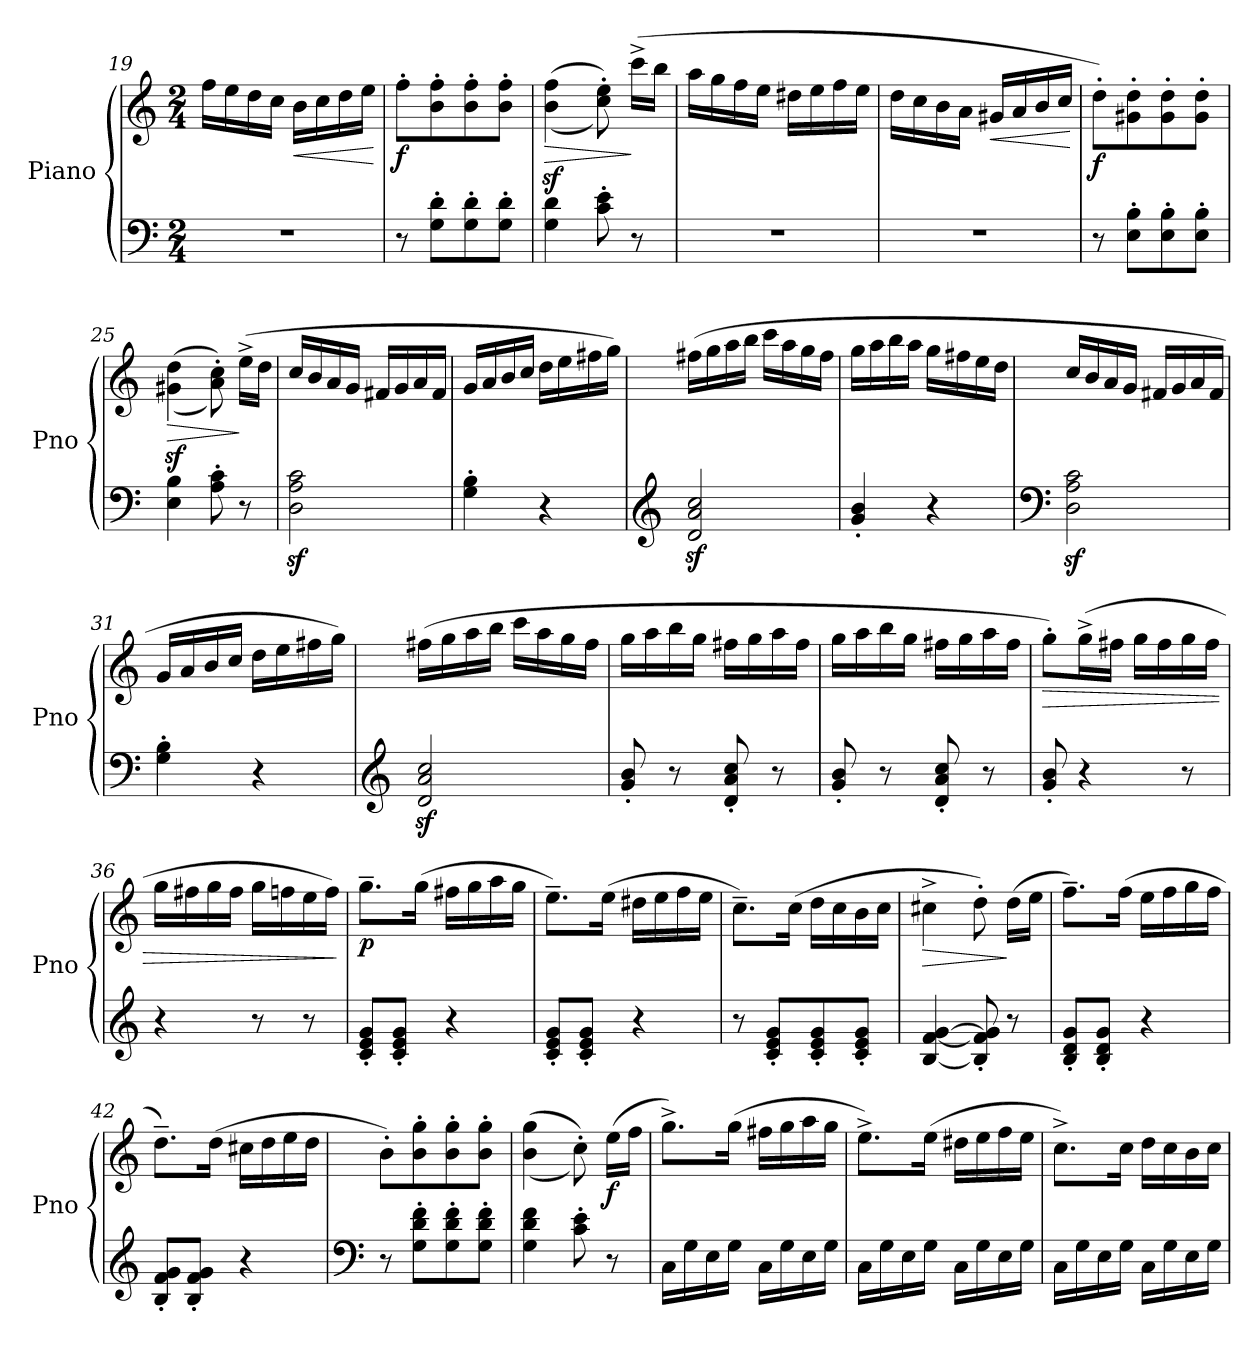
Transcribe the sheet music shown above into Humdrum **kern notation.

**kern	**kern	**dynam
*part1	*part1	*part1
*staff2	*staff1	*staff1/2
*I"Piano	*	*
*I'Pno	*	*
*clefF4	*clefG2	*
*k[]	*k[]	*
*M2/4	*M2/4	*
=19	=19	=19
2r	16ff\LL	.
.	16ee\	.
.	16dd\	.
.	16cc\JJ	.
!	!	!LO:HP:b
.	16b\LL	<
.	16cc\	.
.	16dd\	.
.	16ee\JJ	.
.	.	[
=20	=20	=20
!	!	!LO:DY:b
8r	8ff'\L	f
8G\' 8d\'L	8b\' 8ff\'	.
8G\' 8d\'	8b\' 8ff\'	.
8G\' 8d\'J	8b\' 8ff\'J	.
=21	=21	=21
!	!	!LO:HP:b
4G\ 4d\	(>(<4b\z< 4ff\z<	>
8c\' 8e\'	8cc\' 8ee\'))	.
8r	(>16ccc^\LL	]
.	16bb\JJ	.
=22	=22	=22
2r	16aa\LL	.
.	16gg\	.
.	16ff\	.
.	16ee\JJ	.
.	16dd#X\LL	.
.	16ee\	.
.	16ff\	.
.	16ee\JJ	.
!!LO:LB:g=z
=23	=23	=23
2r	16dd\LL	.
.	16cc\	.
.	16b\	.
.	16a\JJ	.
!	!	!LO:HP:b
.	16g#X/LL	<
.	16a/	.
.	16b/	.
.	16cc/JJ	.
.	.	[
=24	=24	=24
!	!	!LO:DY:b
8r	8dd'\L)	f
8E\' 8B\'L	8g#X\' 8dd\'	.
8E\' 8B\'	8g#\' 8dd\'	.
8E\' 8B\'J	8g#\' 8dd\'J	.
=25	=25	=25
!	!	!LO:HP:b
4E\ 4B\	(<(>4g#X\z< 4dd\z<	>
8A\' 8c\'	8a\' 8cc\'))	.
8r	(>16ee^\LL	]
.	16dd\JJ	.
=26	=26	=26
2D\z< 2A\z< 2c\z<	16cc/LL	.
.	16b/	.
.	16a/	.
.	16g/JJ	.
.	16f#X/LL	.
.	16g/	.
.	16a/	.
.	16f#/JJ	.
=27	=27	=27
4G\' 4B\'	16g/LL	.
.	16a/	.
.	16b/	.
.	16cc/JJ	.
4r	16dd\LL	.
.	16ee\	.
.	16ff#X\	.
.	16gg\JJ)	.
=28	=28	=28
*clefG2	*	*
2d/z< 2a/z< 2cc/z<	(>16ff#X\LL	.
.	16gg\	.
.	16aa\	.
.	16bb\JJ	.
.	16ccc\LL	.
.	16aa\	.
.	16gg\	.
.	16ff#\JJ	.
=29	=29	=29
4g/' 4b/'	16gg\LL	.
.	16aa\	.
.	16bb\	.
.	16aa\JJ	.
4r	16gg\LL	.
.	16ff#X\	.
.	16ee\	.
.	16dd\JJ	.
!!LO:PB:g=z
=30	=30	=30
*clefF4	*	*
2D\z< 2A\z< 2c\z<	16cc/LL	.
.	16b/	.
.	16a/	.
.	16g/JJ	.
.	16f#X/LL	.
.	16g/	.
.	16a/	.
.	16f#/JJ	.
=31	=31	=31
4G\' 4B\'	16g/LL	.
.	16a/	.
.	16b/	.
.	16cc/JJ	.
4r	16dd\LL	.
.	16ee\	.
.	16ff#X\	.
.	16gg\JJ)	.
=32	=32	=32
*clefG2	*	*
2d/z< 2a/z< 2cc/z<	(>16ff#X\LL	.
.	16gg\	.
.	16aa\	.
.	16bb\JJ	.
.	16ccc\LL	.
.	16aa\	.
.	16gg\	.
.	16ff#\JJ	.
=33	=33	=33
8g/' 8b/'	16gg\LL	.
.	16aa\	.
8r	16bb\	.
.	16gg\JJ	.
8d/' 8a/' 8cc/'	16ff#X\LL	.
.	16gg\	.
8r	16aa\	.
.	16ff#\JJ	.
=34	=34	=34
8g/' 8b/'	16gg\LL	.
.	16aa\	.
8r	16bb\	.
.	16gg\JJ	.
8d/' 8a/' 8cc/'	16ff#X\LL	.
.	16gg\	.
8r	16aa\	.
.	16ff#\JJ	.
=35	=35	=35
!	!	!LO:HP:b
8g/' 8b/'	8gg'\L)	>
4r	(>16gg^\L	.
.	16ff#X\JJ	.
.	16gg\LL	.
.	16ff#\	.
8r	16gg\	.
.	16ff#\JJ	.
!!LO:LB:g=z
=36	=36	=36
4r	16gg\LL	.
.	16ff#X\	.
.	16gg\	.
.	16ff#\JJ	.
8r	16gg\LL	.
.	16ffn\	.
8r	16ee\	.
.	16ff\JJ)	.
.	.	]
=37	=37	=37
!	!	!LO:DY:b
8c/' 8e/' 8g/'L	8.gg~\L	p
8c/' 8e/' 8g/'J	.	.
.	(>16gg\Jk	.
4r	16ff#X\LL	.
.	16gg\	.
.	16aa\	.
.	16gg\JJ	.
=38	=38	=38
8c/' 8e/' 8g/'L	8.ee~\L)	.
8c/' 8e/' 8g/'J	.	.
.	(>16ee\Jk	.
4r	16dd#X\LL	.
.	16ee\	.
.	16ff\	.
.	16ee\JJ	.
=39	=39	=39
8r	8.cc~\L)	.
8c/' 8e/' 8g/'L	.	.
.	(>16cc\Jk	.
8c/' 8e/' 8g/'	16dd\LL	.
.	16cc\	.
8c/' 8e/' 8g/'J	16b\	.
.	16cc\JJ	.
=40	=40	=40
!	!	!LO:HP:b
[4B/ [4f/ [4g/	4cc#X^\	>
8B/]' 8f/]' 8g/]'	8dd'\)	.
8r	(>16dd\LL	]
.	16ee\JJ	.
=41	=41	=41
8B/' 8d/' 8g/'L	8.ff~\L)	.
8B/' 8d/' 8g/'J	.	.
.	(>16ff\Jk	.
4r	16ee\LL	.
.	16ff\	.
.	16gg\	.
.	16ff\JJ	.
=42	=42	=42
8B/' 8f/' 8g/'L	8.dd~\L)	.
8B/' 8f/' 8g/'J	.	.
.	(>16dd\Jk	.
4r	16cc#X\LL	.
.	16dd\	.
.	16ee\	.
.	16dd\JJ	.
!!LO:LB:g=z
=43	=43	=43
*clefF4	*	*
8r	8b'\L)	.
8G\' 8d\' 8f\'L	8b\' 8gg\'	.
8G\' 8d\' 8f\'	8b\' 8gg\'	.
8G\' 8d\' 8f\'J	8b\' 8gg\'J	.
=44	=44	=44
4G\ 4d\ 4f\	(>(<4b\ 4gg\	.
8c\' 8e\'	8cc'\))	.
!	!	!LO:DY:b
8r	(>16ee\LL	f
.	16ff\JJ	.
=45	=45	=45
16C\LL	8.gg^\L)	.
16G\	.	.
16E\	.	.
16G\JJ	(>16gg\Jk	.
16C\LL	16ff#X\LL	.
16G\	16gg\	.
16E\	16aa\	.
16G\JJ	16gg\JJ	.
=46	=46	=46
16C\LL	8.ee^\L)	.
16G\	.	.
16E\	.	.
16G\JJ	(>16ee\Jk	.
16C\LL	16dd#X\LL	.
16G\	16ee\	.
16E\	16ff\	.
16G\JJ	16ee\JJ	.
=47	=47	=47
16C\LL	8.cc^\L)	.
16G\	.	.
16E\	.	.
16G\JJ	16cc\Jk	.
16C\LL	16dd\LL	.
16G\	16cc\	.
16E\	16b\	.
16G\JJ	16cc\JJ	.
=	=	=
*-	*-	*-
